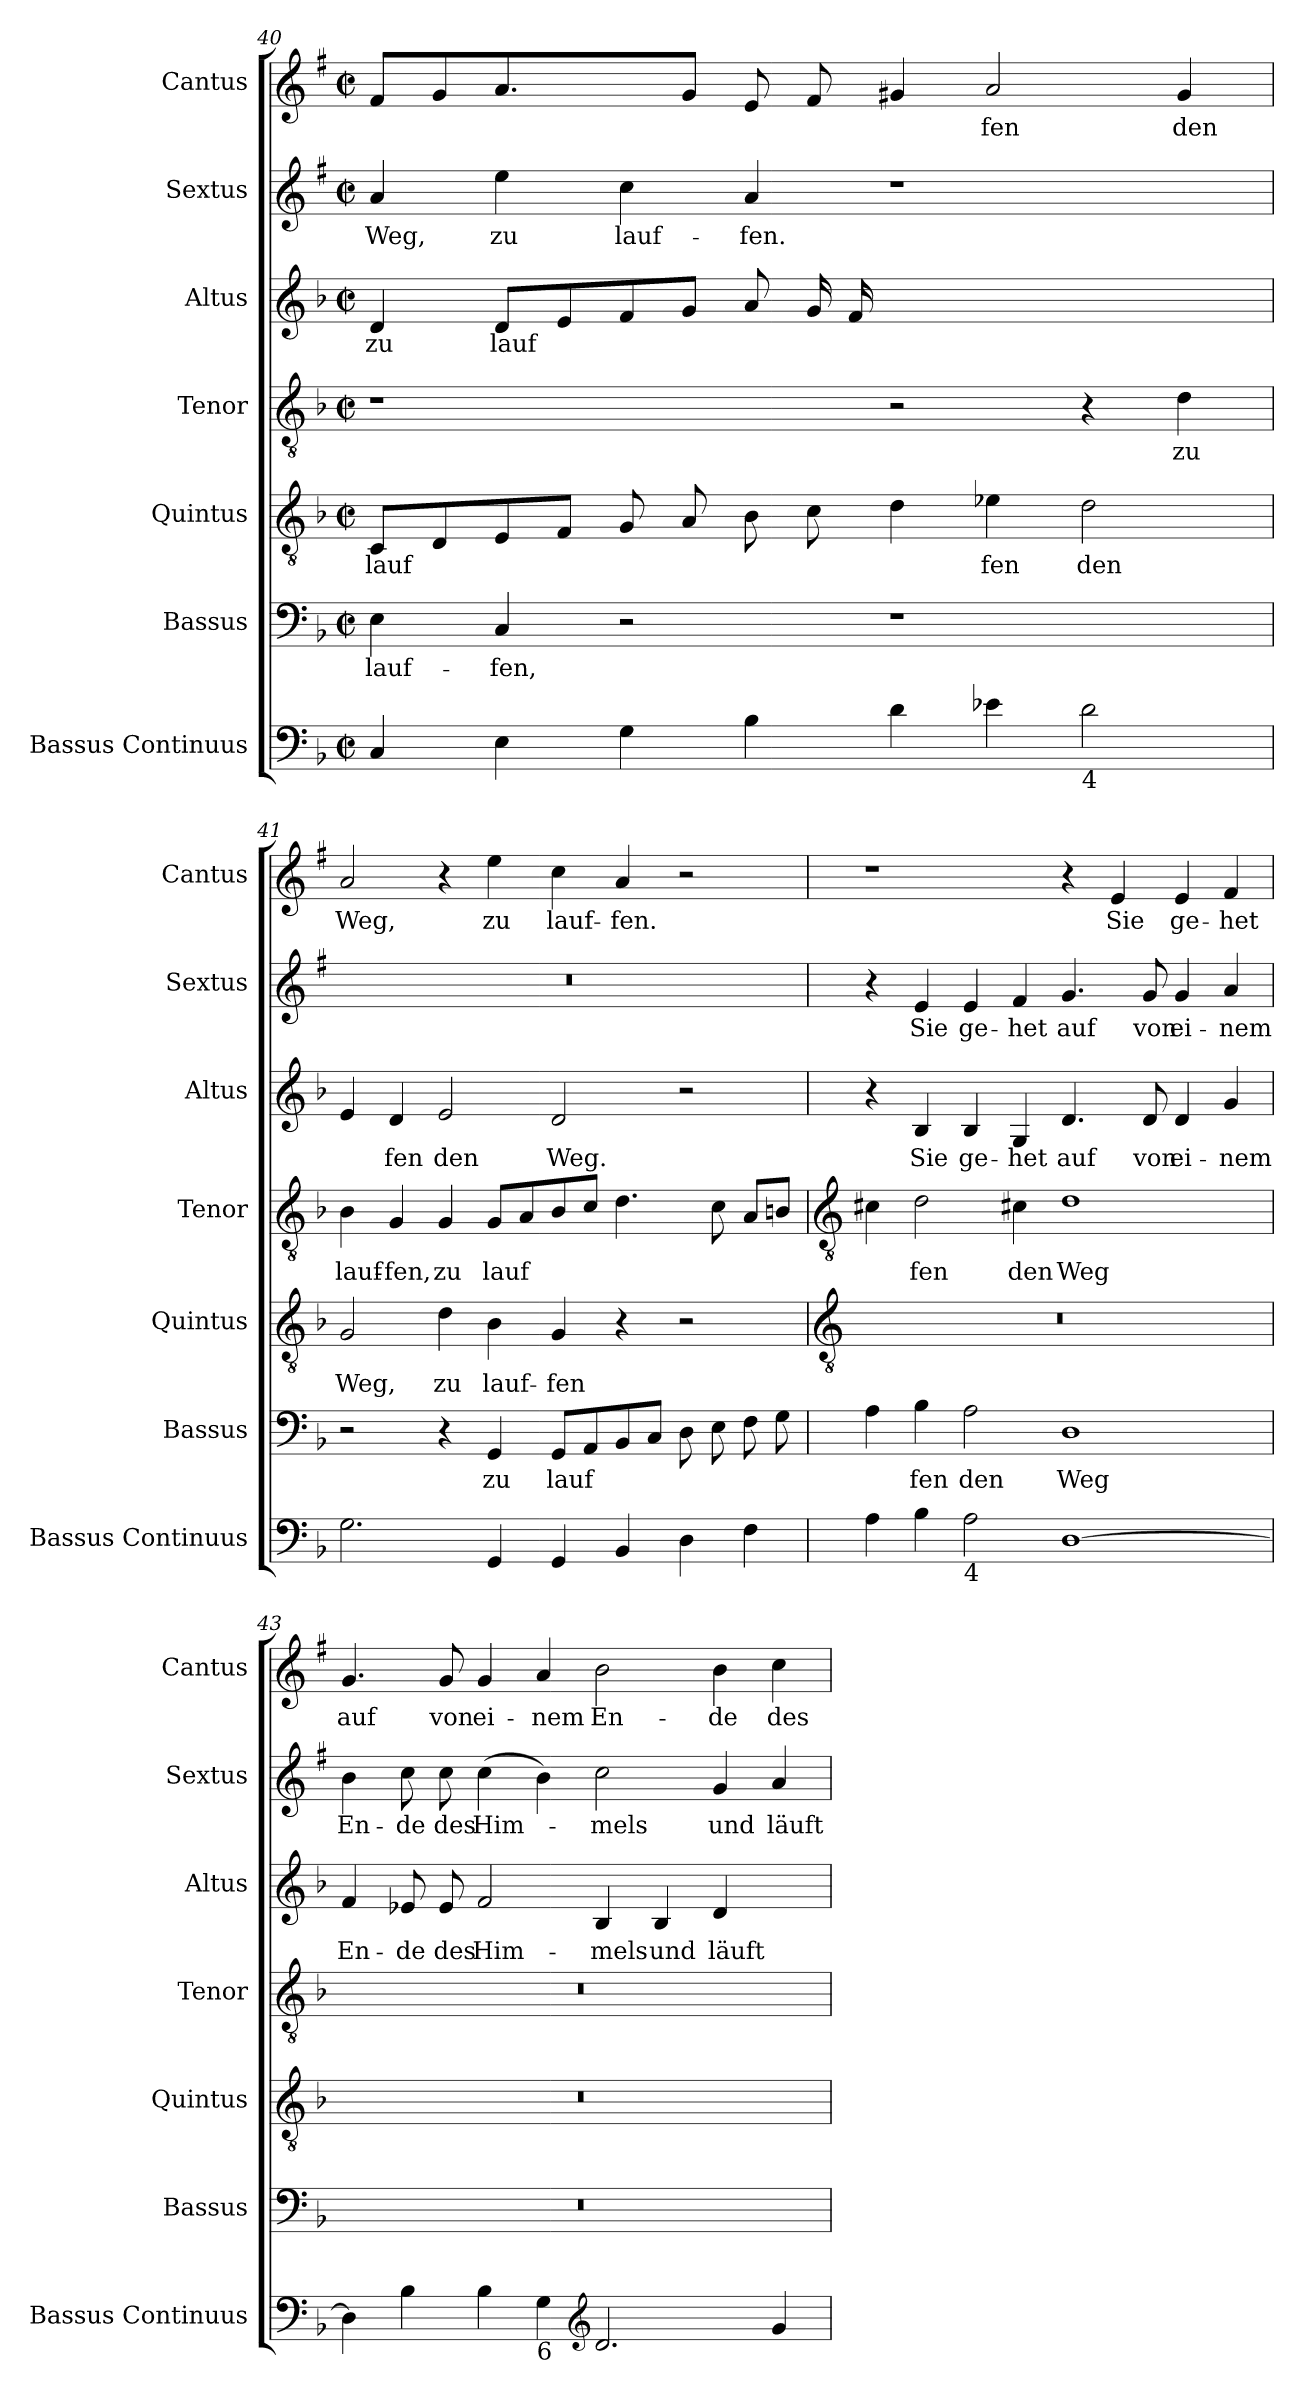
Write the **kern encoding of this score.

**kern	**kern	**text	**kern	**text	**kern	**text	**kern	**text	**kern	**text	**kern	**text
*part7	*part6	*part6	*part5	*part5	*part4	*part4	*part3	*part3	*part2	*part2	*part1	*part1
*staff7	*staff6	*staff6	*staff5	*staff5	*staff4	*staff4	*staff3	*staff3	*staff2	*staff2	*staff1	*staff1
*I"Bassus Continuus	*I"Bassus	*	*I"Quintus	*	*I"Tenor	*	*I"Altus	*	*I"Sextus	*	*I"Cantus	*
*I'Bassus Continuus	*I'Bassus	*	*I'Quintus	*	*I'Tenor	*	*I'Altus	*	*I'Sextus	*	*I'Cantus	*
*clefF4	*clefF4	*	*clefGv2	*	*clefGv2	*	*clefG2	*	*clefG2	*	*clefG2	*
*	*	*	*	*	*	*	*	*	*ITrd1c2	*	*ITrd1c2	*
*k[b-]	*k[b-]	*	*k[b-]	*	*k[b-]	*	*k[b-]	*	*k[b-]	*	*k[b-]	*
*F:	*F:	*	*F:	*	*F:	*	*F:	*	*F:	*	*F:	*
*M4/2	*M4/2	*	*M4/2	*	*M4/2	*	*M4/2	*	*M4/2	*	*M4/2	*
*met(c|)	*met(c|)	*	*met(c|)	*	*met(c|)	*	*met(c|)	*	*met(c|)	*	*met(c|)	*
=40	=40	=40	=40	=40	=40	=40	=40	=40	=40	=40	=40	=40
!	!	!LO:LY:b	!	!LO:LY:b	!	!	!	!LO:LY:b	!	!LO:LY:b	!	!
4C	4E	lauf-	8CL	lauf	1r	.	4d	zu	4g	Weg,	8e	.
.	.	.	8D	.	.	.	.	.	.	.	8f	.
!	!	!LO:LY:b	!	!	!	!	!	!LO:LY:b	!	!LO:LY:b	!	!
4E	4C	-fen,	8E	.	.	.	8dL	lauf	4dd	zu	4.g	.
.	.	.	8FJ	.	.	.	8e	.	.	.	.	.
!	!	!	!	!	!	!	!	!	!	!LO:LY:b	!	!
4G	2r	.	8GL	.	.	.	8f	.	4b-	lauf-	.	.
.	.	.	8A	.	.	.	8gJ	.	.	.	8fJ	.
!	!	!	!	!	!	!	!	!	!	!LO:LY:b	!	!
4B-	.	.	8B-	.	.	.	8aL	.	4g	-fen.	8dL	.
.	.	.	8c	.	.	.	16gL	.	.	.	8e	.
.	.	.	.	.	.	.	16f	.	.	.	.	.
4d	1r	.	4d	.	2r	.	1ryy	.	1r	.	4f#X	.
!	!	!	!	!LO:LY:b	!	!	!	!	!	!	!	!LO:LY:b
4e-X	.	.	4e-X	fen	.	.	.	.	.	.	2g	fen
!LO:TX:b:t=4	!	!	!	!	!	!	!	!	!	!	!	!
!	!	!	!	!LO:LY:b	!	!	!	!	!	!	!	!
2d	.	.	2d	den	4r	.	.	.	.	.	.	.
!	!	!	!	!	!	!LO:LY:b	!	!	!	!	!	!LO:LY:b
.	.	.	.	.	4d	zu	.	.	.	.	4f#	den
!!LO:LB:g=z
=41	=41	=41	=41	=41	=41	=41	=41	=41	=41	=41	=41	=41
!	!	!	!	!LO:LY:b	!	!LO:LY:b	!	!	!	!	!	!LO:LY:b
2.G	2r	.	2G	Weg,	4B-	lauf-	4e	.	0r	.	2g	Weg,
!	!	!	!	!	!	!LO:LY:b	!	!LO:LY:b	!	!	!	!
.	.	.	.	.	4G	-fen,	4d	fen	.	.	.	.
!	!	!	!	!LO:LY:b	!	!LO:LY:b	!	!LO:LY:b	!	!	!	!
.	4r	.	4d	zu	4G	zu	2e	den	.	.	4r	.
!	!	!LO:LY:b	!	!LO:LY:b	!	!LO:LY:b	!	!	!	!	!	!LO:LY:b
4GG	4GG	zu	4B-	lauf-	8GL	lauf	.	.	.	.	4dd	zu
.	.	.	.	.	8A	.	.	.	.	.	.	.
!	!	!LO:LY:b	!	!LO:LY:b	!	!	!	!LO:LY:b	!	!	!	!LO:LY:b
4GG	8GGL	lauf	4G	-fen	8B-	.	2d	Weg.	.	.	4b-	lauf-
.	8AA	.	.	.	8cJ	.	.	.	.	.	.	.
!	!	!	!	!	!	!	!	!	!	!	!	!LO:LY:b
4BB-	8BB-	.	4r	.	4.d	.	.	.	.	.	4g	-fen.
.	8CJ	.	.	.	.	.	.	.	.	.	.	.
4D	8DL	.	2r	.	.	.	2r	.	.	.	2r	.
.	8E	.	.	.	8c	.	.	.	.	.	.	.
4F	8F	.	.	.	8AL	.	.	.	.	.	.	.
.	8G	.	.	.	8BnJ	.	.	.	.	.	.	.
!!LO:LB:g=z
=42	=42	=42	=42	=42	=42	=42	=42	=42	=42	=42	=42	=42
*	*	*	*clefGv2	*	*clefGv2	*	*	*	*	*	*	*
4A	4A	.	0r	.	4c#X	.	4r	.	4r	.	1r	.
!	!	!LO:LY:b	!	!	!	!LO:LY:b	!	!LO:LY:b	!	!LO:LY:b	!	!
4B-	4B-	fen	.	.	2d	fen	4B-	Sie	4d	Sie	.	.
!LO:TX:b:t=4	!	!	!	!	!	!	!	!	!	!	!	!
!	!	!LO:LY:b	!	!	!	!	!	!LO:LY:b	!	!LO:LY:b	!	!
2A	2A	den	.	.	.	.	4B-	ge-	4d	ge-	.	.
!	!	!	!	!	!	!LO:LY:b	!	!LO:LY:b	!	!LO:LY:b	!	!
.	.	.	.	.	4c#X	den	4G	-het	4e	-het	.	.
!	!	!LO:LY:b	!	!	!	!LO:LY:b	!	!LO:LY:b	!	!LO:LY:b	!	!
[1D	1D	Weg	.	.	1d	Weg	4.d	auf	4.f	auf	4r	.
!	!	!	!	!	!	!	!	!	!	!	!	!LO:LY:b
.	.	.	.	.	.	.	.	.	.	.	4d	Sie
!	!	!	!	!	!	!	!	!LO:LY:b	!	!LO:LY:b	!	!
.	.	.	.	.	.	.	8d	von	8f	von	.	.
!	!	!	!	!	!	!	!	!LO:LY:b	!	!LO:LY:b	!	!LO:LY:b
.	.	.	.	.	.	.	4d	ei-	4f	ei-	4d	ge-
!	!	!	!	!	!	!	!	!LO:LY:b	!	!LO:LY:b	!	!LO:LY:b
.	.	.	.	.	.	.	4g	-nem	4g	-nem	4e	-het
=43	=43	=43	=43	=43	=43	=43	=43	=43	=43	=43	=43	=43
!	!	!	!	!	!	!	!	!LO:LY:b	!	!LO:LY:b	!	!LO:LY:b
4D]	0r	.	0r	.	0r	.	4f	En-	4a	En-	4.f	auf
!	!	!	!	!	!	!	!	!LO:LY:b	!	!LO:LY:b	!	!
4B-	.	.	.	.	.	.	8e-X	-de	8b-	-de	.	.
!	!	!	!	!	!	!	!	!LO:LY:b	!	!LO:LY:b	!	!LO:LY:b
.	.	.	.	.	.	.	8e-	des	8b-	des	8f	von
!	!	!	!	!	!	!	!	!LO:LY:b	!	!LO:LY:b	!	!LO:LY:b
4B-	.	.	.	.	.	.	2f	Him-	(>4b-	Him-	4f	ei-
!LO:TX:b:t=6	!	!	!	!	!	!	!	!	!	!	!	!
!	!	!	!	!	!	!	!	!	!	!	!	!LO:LY:b
4G	.	.	.	.	.	.	.	.	4a)	.	4g	-nem
*clefG2	*	*	*	*	*	*	*	*	*	*	*	*
!	!	!	!	!	!	!	!	!LO:LY:b	!	!LO:LY:b	!	!LO:LY:b
2.d	.	.	.	.	.	.	4B-	-mels	2b-	-mels	2a	En-
!	!	!	!	!	!	!	!	!LO:LY:b	!	!	!	!
.	.	.	.	.	.	.	4B-	und	.	.	.	.
!	!	!	!	!	!	!	!	!LO:LY:b	!	!LO:LY:b	!	!LO:LY:b
.	.	.	.	.	.	.	4d	läuft	4f	und	4a	-de
!	!	!	!	!	!	!	!	!LO:LY:b	!	!LO:LY:b	!	!LO:LY:b
4g	.	.	.	.	.	.	[4Gyy	um	4g	läuft	4b-	des
=	=	=	=	=	=	=	=	=	=	=	=	=
*-	*-	*-	*-	*-	*-	*-	*-	*-	*-	*-	*-	*-
